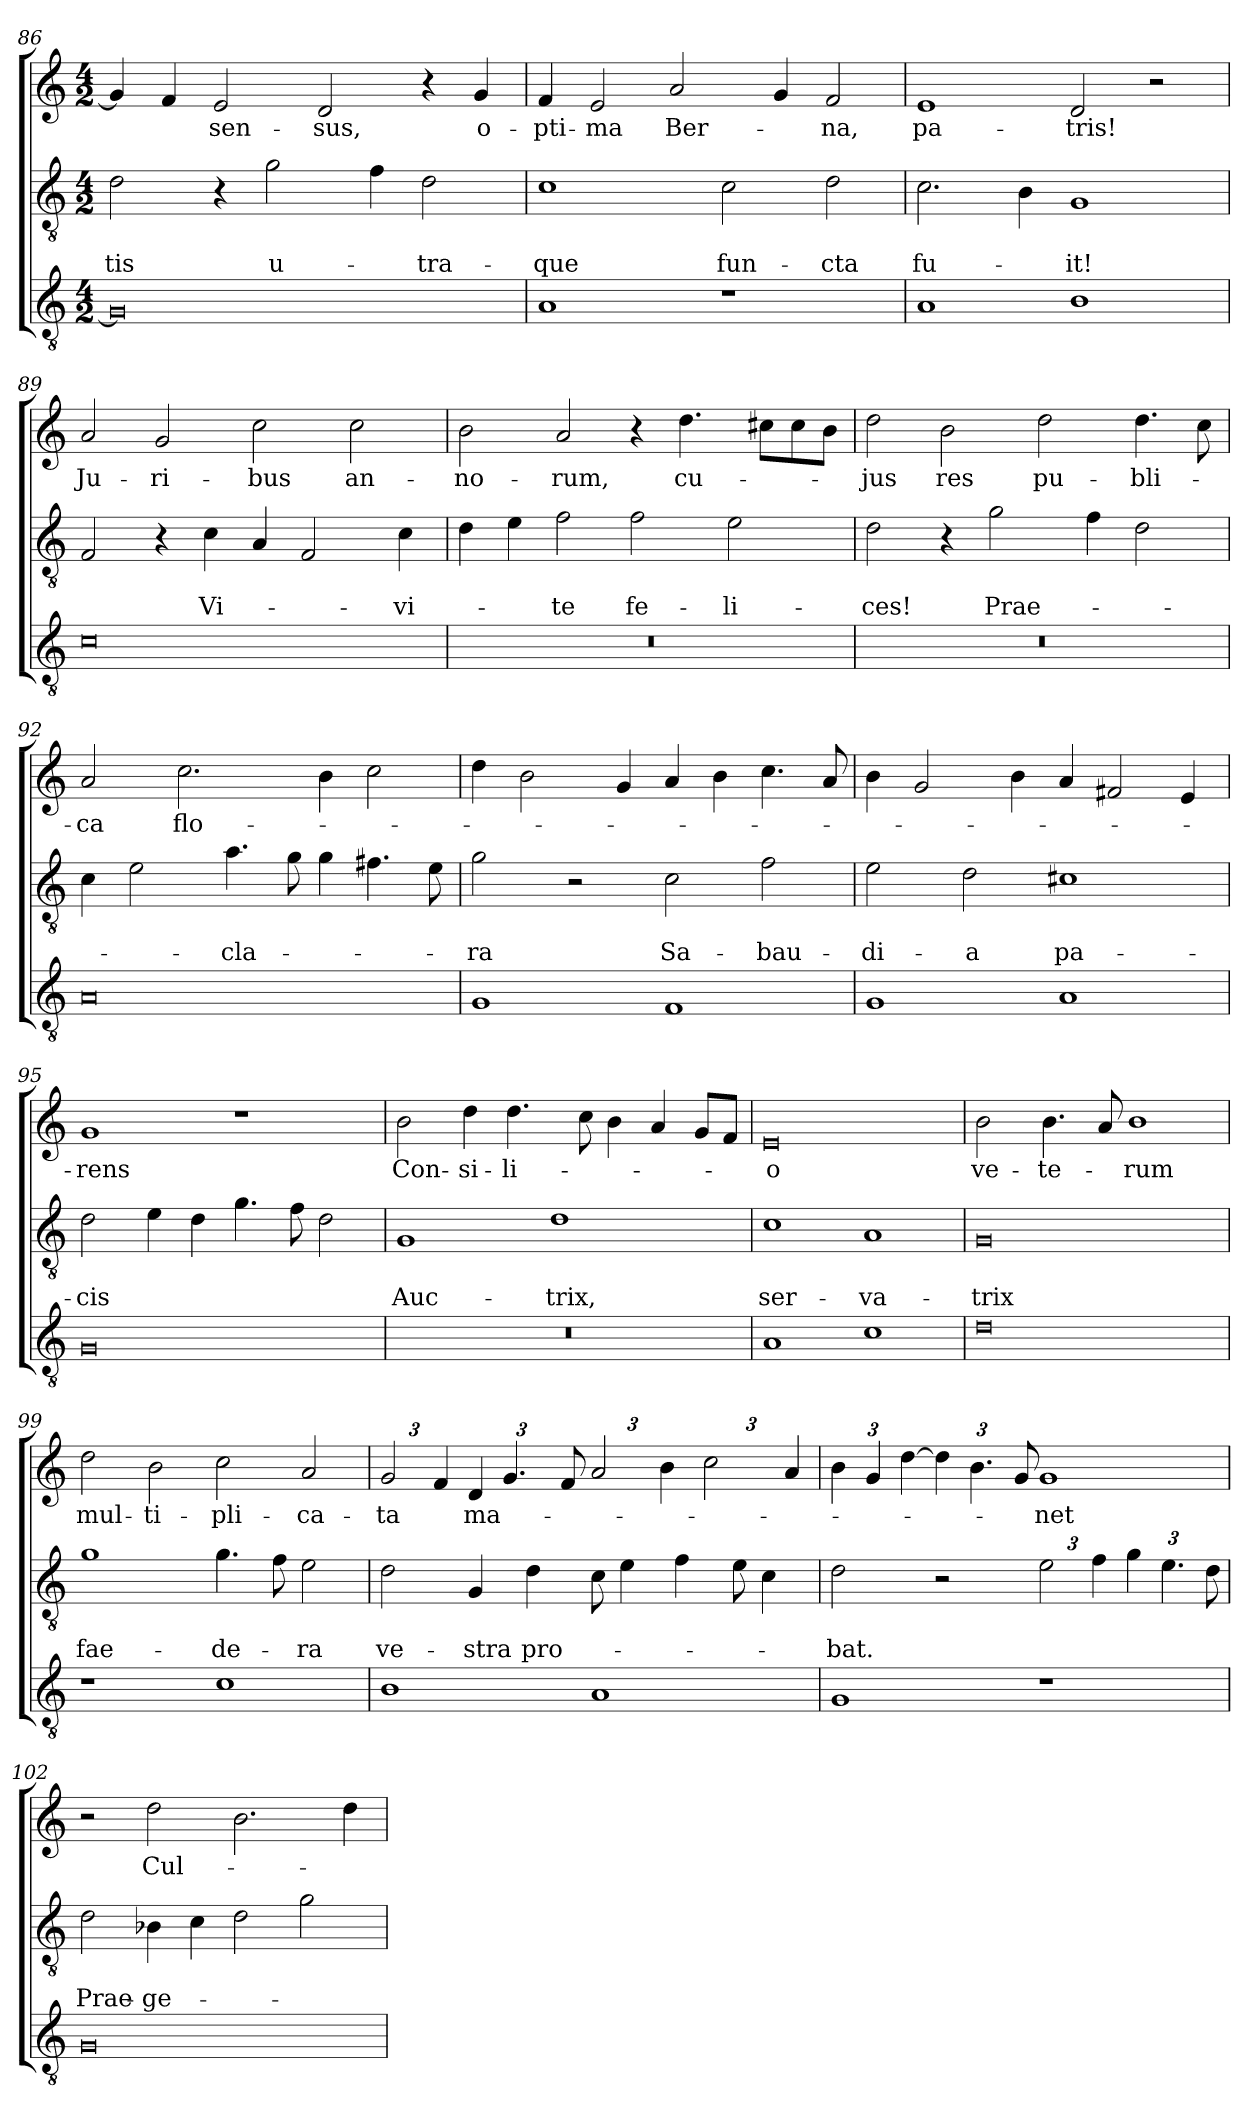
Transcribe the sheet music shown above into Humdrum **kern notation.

**kern	**kern	**text	**text	**kern	**text
*part3	*part2	*part2	*part2	*part1	*part1
*staff3	*staff2	*staff2	*staff2	*staff1	*staff1
*clefGv2	*clefGv2	*	*	*clefG2	*
*k[]	*k[]	*	*	*k[]	*
*C:	*C:	*	*	*C:	*
*M4/2	*M4/2	*	*	*M4/2	*
=86	=86	=86	=86	=86	=86
!	!	!	!LO:LY:b	!	!
0G]	2d\	.	-tis	4g/]	.
.	.	.	.	4f/	.
!	!	!	!	!	!LO:LY:b
.	4r	.	.	2e/	sen-
!	!	!	!LO:LY:b	!	!
.	2g\	.	u-	.	.
!	!	!	!	!	!LO:LY:b
.	.	.	.	2d/	-sus,
.	4f\	.	.	.	.
!	!	!	!LO:LY:b	!	!
.	2d\	.	-tra-	4r	.
!	!	!	!	!	!LO:LY:b
.	.	.	.	4g/	o-
=87	=87	=87	=87	=87	=87
!	!	!	!LO:LY:b	!	!LO:LY:b
1A	1c	.	-que	4f/	-pti-
!	!	!	!	!	!LO:LY:b
.	.	.	.	2e/	-ma
!	!	!	!	!	!LO:LY:b
.	.	.	.	2a/	Ber-
!	!	!	!LO:LY:b	!	!
1r	2c\	.	fun-	.	.
.	.	.	.	4g/	.
!	!	!	!LO:LY:b	!	!LO:LY:b
.	2d\	.	-cta	2f/	-na,
=88	=88	=88	=88	=88	=88
!	!	!	!LO:LY:b	!	!LO:LY:b
1A	2.c\	.	fu-	1e	pa-
.	4B\	.	.	.	.
!	!	!	!LO:LY:b	!	!LO:LY:b
1B	1G	.	-it!	2d/	-tris!
.	.	.	.	2r	.
=89	=89	=89	=89	=89	=89
!	!	!	!	!	!LO:LY:b
0c	2F/	.	.	2a/	Ju-
!	!	!	!	!	!LO:LY:b
.	4r	.	.	2g/	-ri-
!	!	!	!LO:LY:b	!	!
.	4c\	.	Vi-	.	.
!	!	!	!	!	!LO:LY:b
.	4A/	.	.	2cc\	-bus
.	2F/	.	.	.	.
!	!	!	!	!	!LO:LY:b
.	.	.	.	2cc\	an-
!	!	!	!LO:LY:b	!	!
.	4c\	.	-vi-	.	.
!!LO:LB:g=z
=90	=90	=90	=90	=90	=90
!	!	!	!	!	!LO:LY:b
0r	4d\	.	.	2b\	-no-
.	4e\	.	.	.	.
!	!	!	!LO:LY:b	!	!LO:LY:b
.	2f\	.	-te	2a/	-rum,
!	!	!	!LO:LY:b	!	!
.	2f\	.	fe-	4r	.
!	!	!	!	!	!LO:LY:b
.	.	.	.	4.dd\	cu-
!	!	!	!LO:LY:b	!	!
.	2e\	.	-li-	.	.
.	.	.	.	8cc#\L	.
.	.	.	.	8cc#\	.
.	.	.	.	8b\J	.
=91	=91	=91	=91	=91	=91
!	!	!	!LO:LY:b	!	!LO:LY:b
0r	2d\	.	-ces!	2dd\	-jus
!	!	!	!	!	!LO:LY:b
.	4r	.	.	2b\	res
!	!	!	!LO:LY:b	!	!
.	2g\	.	Prae-	.	.
!	!	!	!	!	!LO:LY:b
.	.	.	.	2dd\	pu-
.	4f\	.	.	.	.
!	!	!	!	!	!LO:LY:b
.	2d\	.	.	4.dd\	-bli-
.	.	.	.	8cc\	.
=92	=92	=92	=92	=92	=92
!	!	!	!	!	!LO:LY:b
0A	4c\	.	.	2a/	-ca
.	2e\	.	.	.	.
!	!	!	!	!	!LO:LY:b
.	.	.	.	2.cc\	flo-
!	!	!	!LO:LY:b	!	!
.	4.a\	.	-cla-	.	.
.	8g\	.	.	.	.
.	4g\	.	.	4b\	.
.	4.f#\	.	.	2cc\	.
.	8e\	.	.	.	.
=93	=93	=93	=93	=93	=93
!	!	!	!LO:LY:b	!	!
1G	2g\	.	-ra	4dd\	.
.	.	.	.	2b\	.
.	2r	.	.	.	.
.	.	.	.	4g/	.
!	!	!	!LO:LY:b	!	!
1F	2c\	.	Sa-	4a/	.
.	.	.	.	4b\	.
!	!	!	!LO:LY:b	!	!
.	2f\	.	-bau-	4.cc\	.
.	.	.	.	8a/	.
=94	=94	=94	=94	=94	=94
!	!	!	!LO:LY:b	!	!
1G	2e\	.	-di-	4b\	.
.	.	.	.	2g/	.
!	!	!	!LO:LY:b	!	!
.	2d\	.	-a	.	.
.	.	.	.	4b\	.
!	!	!	!LO:LY:b	!	!
1A	1c#X	.	pa-	4a/	.
.	.	.	.	2f#/	.
.	.	.	.	4e/	.
!!LO:PB:g=z
=95	=95	=95	=95	=95	=95
!	!	!	!LO:LY:b	!	!LO:LY:b
0G	2d\	.	-cis	1g	-rens
.	4e\	.	.	.	.
.	4d\	.	.	.	.
.	4.g\	.	.	1r	.
.	8f\	.	.	.	.
.	2d\	.	.	.	.
=96	=96	=96	=96	=96	=96
!	!	!	!LO:LY:b	!	!LO:LY:b
0r	1G	.	Auc-	2b\	Con-
!	!	!	!	!	!LO:LY:b
.	.	.	.	4dd\	-si-
!	!	!	!	!	!LO:LY:b
.	.	.	.	4.dd\	-li-
!	!	!	!LO:LY:b	!	!
.	1d	.	-trix,	.	.
.	.	.	.	8cc\	.
.	.	.	.	4b\	.
.	.	.	.	4a/	.
.	.	.	.	8g/L	.
.	.	.	.	8f/J	.
=97	=97	=97	=97	=97	=97
!	!	!	!LO:LY:b	!	!LO:LY:b
1A	1c	.	ser-	0e	-o
!	!	!	!LO:LY:b	!	!
1c	1A	.	-va-	.	.
=98	=98	=98	=98	=98	=98
!	!	!	!LO:LY:b	!	!LO:LY:b
0d	0G	.	-trix	2b\	ve-
!	!	!	!	!	!LO:LY:b
.	.	.	.	4.b\	-te-
.	.	.	.	8a/	.
!	!	!	!	!	!LO:LY:b
.	.	.	.	1b	-rum
=99	=99	=99	=99	=99	=99
!	!	!	!LO:LY:b	!	!LO:LY:b
1r	1g	.	fae-	2dd\	mul-
!	!	!	!	!	!LO:LY:b
.	.	.	.	2b\	-ti-
!	!	!	!LO:LY:b	!	!LO:LY:b
1c	4.g\	.	-de-	2cc\	-pli-
.	8f\	.	.	.	.
!	!	!	!LO:LY:b	!	!LO:LY:b
.	2e\	.	-ra	2a/	-ca-
!!LO:LB:g=z
=100	=100	=100	=100	=100	=100
!	!	!	!LO:LY:b	!	!
*	*	*	*	*Xbrackettup	*
!	!	!	!	!	!LO:LY:b
1B	2d\	.	ve-	3g/	-ta
.	.	.	.	6f/	.
!	!	!	!LO:LY:b	!	!LO:LY:b
.	4G/	.	-stra	6d/	ma-
.	.	.	.	6.g/	.
!	!	!	!LO:LY:b	!	!
.	4d\	.	pro-	.	.
.	.	.	.	12f/	.
1A	8c\	.	.	3a/	.
.	4e\	.	.	.	.
.	.	.	.	6b\	.
.	4f\	.	.	.	.
.	.	.	.	3cc\	.
.	8e\	.	.	.	.
.	4c\	.	.	.	.
.	.	.	.	6a/	.
=101	=101	=101	=101	=101	=101
!	!	!	!LO:LY:b	!	!
1G	2d\	.	-bat.	6b\	.
.	.	.	.	6g/	.
.	.	.	.	[6dd\	.
.	2r	.	.	6dd\]	.
.	.	.	.	6.b\	.
.	.	.	.	12g/	.
*	*Xbrackettup	*	*	*	*
!	!	!	!	!	!LO:LY:b
1r	3e\	.	.	1g	-net
.	6f\	.	.	.	.
.	6g\	.	.	.	.
.	6.e\	.	.	.	.
.	12d\	.	.	.	.
=102	=102	=102	=102	=102	=102
!	!	!	!LO:LY:b	!	!
0G	2d\	.	Prae-	2r	.
!	!	!	!LO:LY:b	!	!LO:LY:b
.	4B-\	.	-ge-	2dd\	Cul-
.	4c\	.	.	.	.
.	2d\	.	.	2.b\	.
.	2g\	.	.	.	.
.	.	.	.	4dd\	.
=	=	=	=	=	=
*-	*-	*-	*-	*-	*-
